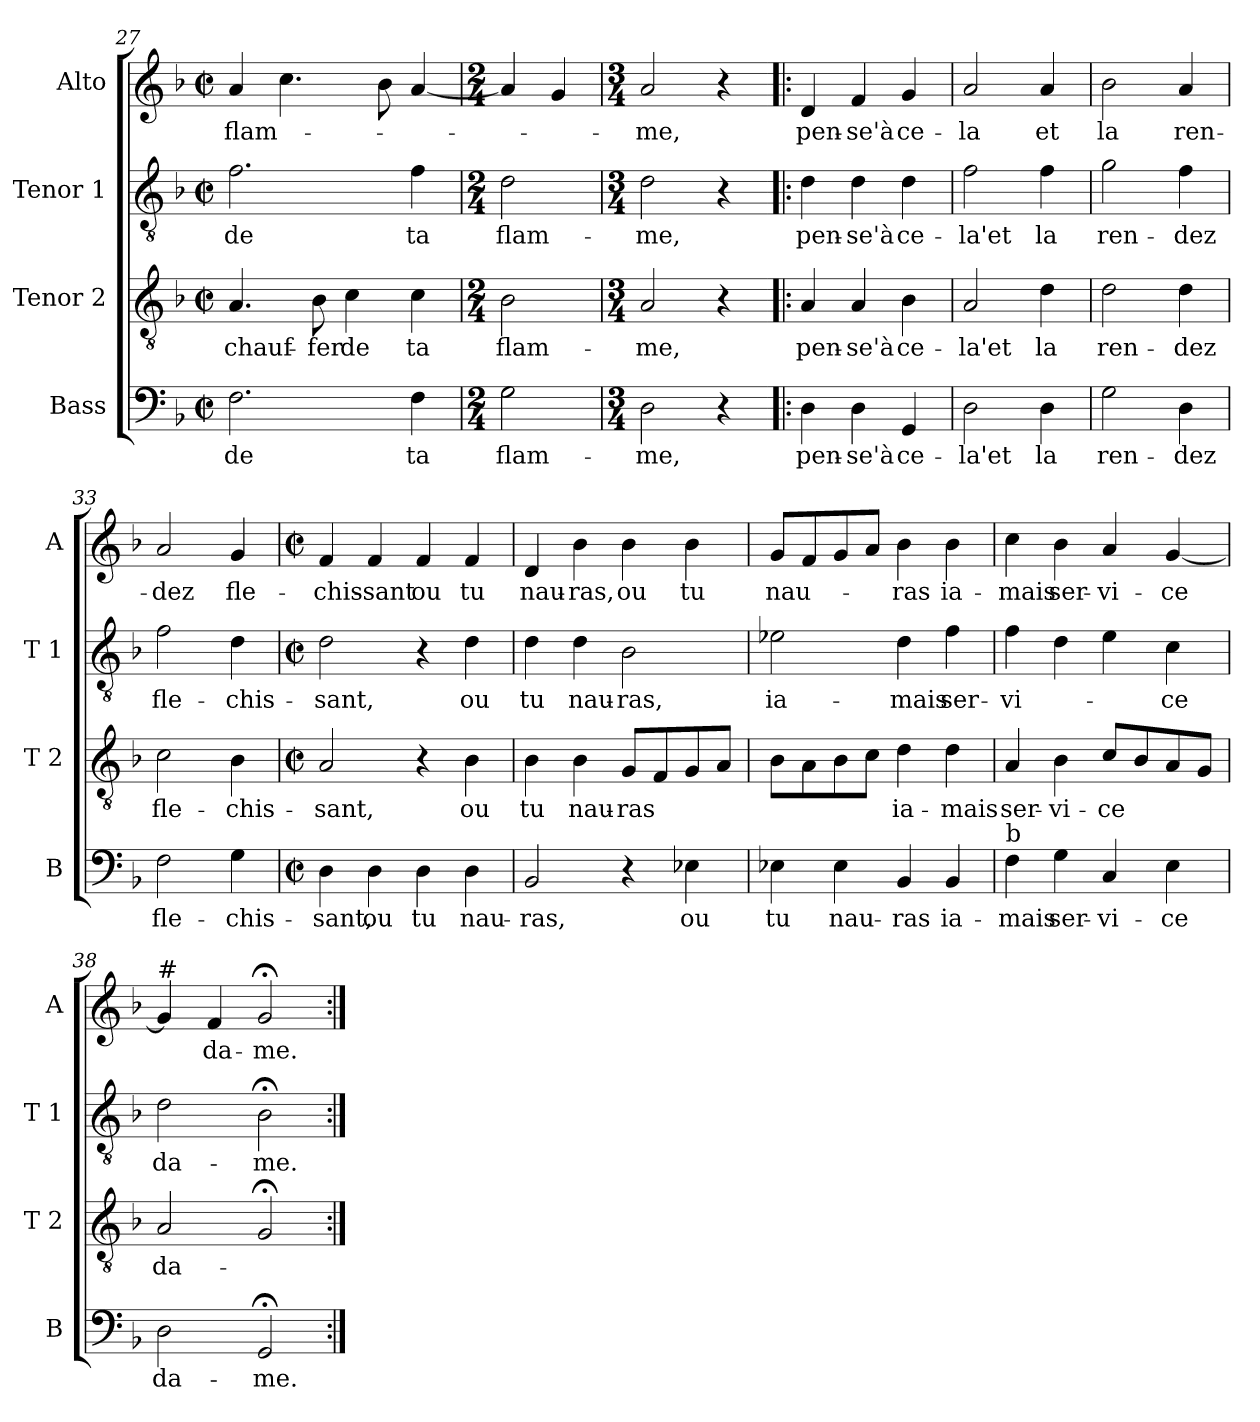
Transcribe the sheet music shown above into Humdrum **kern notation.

**kern	**text	**kern	**text	**kern	**text	**kern	**text
*part4	*part4	*part3	*part3	*part2	*part2	*part1	*part1
*staff4	*staff4	*staff3	*staff3	*staff2	*staff2	*staff1	*staff1
*I"Bass	*	*I"Tenor 2	*	*I"Tenor 1	*	*I"Alto	*
*I'B	*	*I'T 2	*	*I'T 1	*	*I'A	*
*clefF4	*	*clefGv2	*	*clefGv2	*	*clefG2	*
*k[b-]	*	*k[b-]	*	*k[b-]	*	*k[b-]	*
*F:	*	*F:	*	*F:	*	*F:	*
*M2/2	*	*M2/2	*	*M2/2	*	*M2/2	*
*met(c|)	*	*met(c|)	*	*met(c|)	*	*met(c|)	*
=27	=27	=27	=27	=27	=27	=27	=27
!	!LO:LY:b	!	!LO:LY:b	!	!LO:LY:b	!	!LO:LY:b
2.F\	de	4.A/	-chauf-	2.f\	de	4a/	flam-
.	.	.	.	.	.	4.cc\	.
!	!	!	!LO:LY:b	!	!	!	!
.	.	8B-\	-fer	.	.	.	.
!	!	!	!LO:LY:b	!	!	!	!
.	.	4c\	de	.	.	.	.
.	.	.	.	.	.	8b-\	.
!	!LO:LY:b	!	!LO:LY:b	!	!LO:LY:b	!	!
4F\	ta	4c\	ta	4f\	ta	[4a/	.
=28	=28	=28	=28	=28	=28	=28	=28
*M2/4	*	*M2/4	*	*M2/4	*	*M2/4	*
!	!LO:LY:b	!	!LO:LY:b	!	!LO:LY:b	!	!
2G\	flam-	2B-\	flam-	2d\	flam-	4a/]	.
.	.	.	.	.	.	4g/	.
=29	=29	=29	=29	=29	=29	=29	=29
*M3/4	*	*M3/4	*	*M3/4	*	*M3/4	*
!	!LO:LY:b	!	!LO:LY:b	!	!LO:LY:b	!	!LO:LY:b
2D\	-me,	2A/	-me,	2d\	-me,	2a/	-me,
4r	.	4r	.	4r	.	4r	.
=30!|:	=30!|:	=30!|:	=30!|:	=30!|:	=30!|:	=30!|:	=30!|:
!	!LO:LY:b	!	!LO:LY:b	!	!LO:LY:b	!	!LO:LY:b
4D\	pen-	4A/	pen-	4d\	pen-	4d/	pen-
!	!LO:LY:b	!	!LO:LY:b	!	!LO:LY:b	!	!LO:LY:b
4D\	-se'à	4A/	-se'à	4d\	-se'à	4f/	-se'à
!	!LO:LY:b	!	!LO:LY:b	!	!LO:LY:b	!	!LO:LY:b
4GG/	ce-	4B-\	ce-	4d\	ce-	4g/	ce-
!!LO:LB:g=z
=31	=31	=31	=31	=31	=31	=31	=31
!	!LO:LY:b	!	!LO:LY:b	!	!LO:LY:b	!	!LO:LY:b
2D\	-la'et	2A/	-la'et	2f\	-la'et	2a/	-la
!	!LO:LY:b	!	!LO:LY:b	!	!LO:LY:b	!	!LO:LY:b
4D\	la	4d\	la	4f\	la	4a/	et
=32	=32	=32	=32	=32	=32	=32	=32
!	!LO:LY:b	!	!LO:LY:b	!	!LO:LY:b	!	!LO:LY:b
2G\	ren-	2d\	ren-	2g\	ren-	2b-\	la
!	!LO:LY:b	!	!LO:LY:b	!	!LO:LY:b	!	!LO:LY:b
4D\	-dez	4d\	-dez	4f\	-dez	4a/	ren-
=33	=33	=33	=33	=33	=33	=33	=33
!	!LO:LY:b	!	!LO:LY:b	!	!LO:LY:b	!	!LO:LY:b
2F\	fle-	2c\	fle-	2f\	fle-	2a/	-dez
!	!LO:LY:b	!	!LO:LY:b	!	!LO:LY:b	!	!LO:LY:b
4G\	-chis-	4B-\	-chis-	4d\	-chis-	4g/	fle-
=34	=34	=34	=34	=34	=34	=34	=34
*M2/2	*	*M2/2	*	*M2/2	*	*M2/2	*
*met(c|)	*	*met(c|)	*	*met(c|)	*	*met(c|)	*
!	!LO:LY:b	!	!LO:LY:b	!	!LO:LY:b	!	!LO:LY:b
4D\	-sant,	2A/	-sant,	2d\	-sant,	4f/	-chis-
!	!LO:LY:b	!	!	!	!	!	!LO:LY:b
4D\	ou	.	.	.	.	4f/	-sant
!	!LO:LY:b	!	!	!	!	!	!LO:LY:b
4D\	tu	4r	.	4r	.	4f/	ou
!	!LO:LY:b	!	!LO:LY:b	!	!LO:LY:b	!	!LO:LY:b
4D\	nau-	4B-\	ou	4d\	ou	4f/	tu
=35	=35	=35	=35	=35	=35	=35	=35
!	!LO:LY:b	!	!LO:LY:b	!	!LO:LY:b	!	!LO:LY:b
2BB-/	-ras,	4B-\	tu	4d\	tu	4d/	nau-
!	!	!	!LO:LY:b	!	!LO:LY:b	!	!LO:LY:b
.	.	4B-\	nau-	4d\	nau-	4b-\	-ras,
!	!	!	!LO:LY:b	!	!LO:LY:b	!	!LO:LY:b
4r	.	8G/L	-ras	2B-\	-ras,	4b-\	ou
.	.	8F/	.	.	.	.	.
!	!LO:LY:b	!	!	!	!	!	!LO:LY:b
4E-X\	ou	8G/	.	.	.	4b-\	tu
.	.	8A/J	.	.	.	.	.
!!LO:LB:g=z
=36	=36	=36	=36	=36	=36	=36	=36
!	!LO:LY:b	!	!	!	!LO:LY:b	!	!LO:LY:b
4E-X\	tu	8B-\L	.	2e-X\	ia-	8g/L	nau-
.	.	8A\	.	.	.	8f/	.
!	!LO:LY:b	!	!	!	!	!	!
4E-\	nau-	8B-\	.	.	.	8g/	.
.	.	8c\J	.	.	.	8a/J	.
!	!LO:LY:b	!	!LO:LY:b	!	!LO:LY:b	!	!LO:LY:b
4BB-/	-ras	4d\	ia-	4d\	-mais	4b-\	-ras
!	!LO:LY:b	!	!LO:LY:b	!	!LO:LY:b	!	!LO:LY:b
4BB-/	ia-	4d\	-mais	4f\	ser-	4b-\	ia-
=37	=37	=37	=37	=37	=37	=37	=37
!LO:TX:a:t=b	!	!	!	!	!	!	!
!	!LO:LY:b	!	!LO:LY:b	!	!LO:LY:b	!	!LO:LY:b
4F\	-mais	4A/	ser-	4f\	-vi-	4cc\	-mais
!	!LO:LY:b	!	!LO:LY:b	!	!	!	!LO:LY:b
4G\	ser-	4B-\	-vi-	4d\	.	4b-\	ser-
!	!LO:LY:b	!	!LO:LY:b	!	!	!	!LO:LY:b
4C/	-vi-	8c/L	-ce	4e\	.	4a/	-vi-
.	.	8B-/	.	.	.	.	.
!	!LO:LY:b	!	!	!	!LO:LY:b	!	!LO:LY:b
4E\	-ce	8A/	.	4c\	-ce	[4g/	-ce
.	.	8G/J	.	.	.	.	.
=38	=38	=38	=38	=38	=38	=38	=38
!	!	!	!	!	!	!LO:TX:a:t=#	!
!	!LO:LY:b	!	!LO:LY:b	!	!LO:LY:b	!	!
2D\	da-	2A/	da-	2d\	da-	4g/]	.
!	!	!	!	!	!	!	!LO:LY:b
.	.	.	.	.	.	4f/	da-
!	!LO:LY:b	!	!	!	!LO:LY:b	!	!LO:LY:b
2GG;</	-me.	2G;</	.	2B-;<\	-me.	2g;</	-me.
=:|!	=:|!	=:|!	=:|!	=:|!	=:|!	=:|!	=:|!
*-	*-	*-	*-	*-	*-	*-	*-
